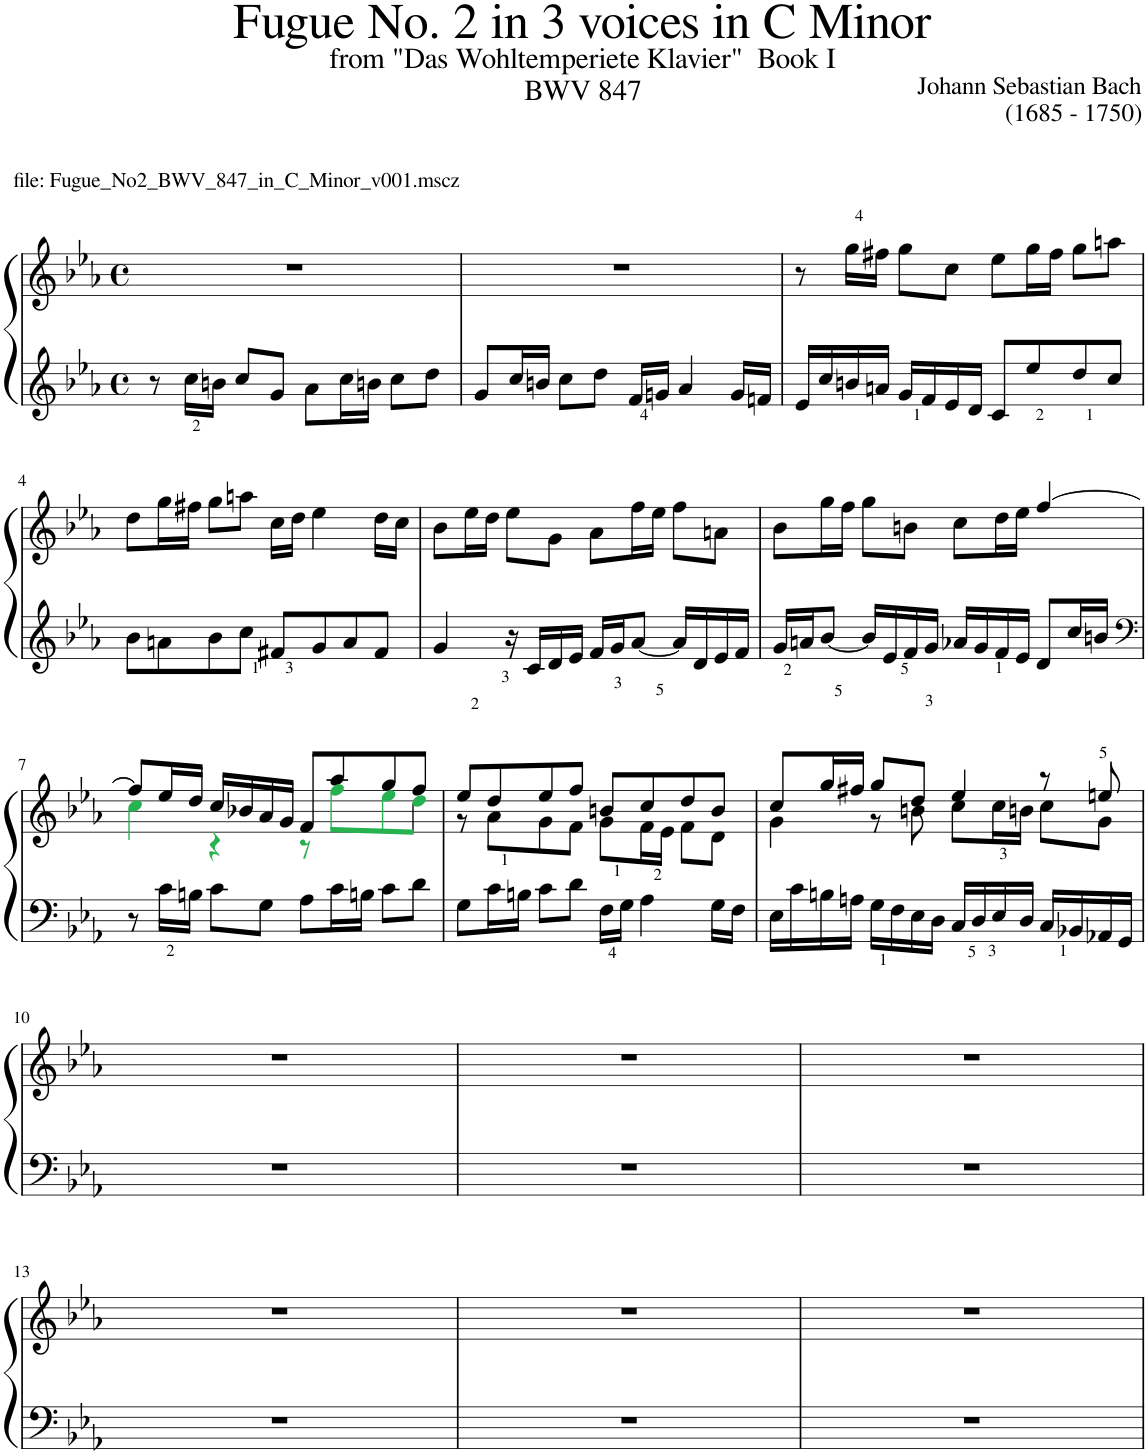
**kern	**kern
*part1	*part1
*staff2	*staff1
*I"Piano	*
*I'Pno.	*
*clefG2	*clefG2
*k[b-e-a-]	*k[b-e-a-]
*M4/4	*M4/4
*met(c)	*met(c)
=1	=1
!	!LO:TX:a:t=file&colon; Fugue_No2_BWV_847_in_C_Minor_v001.mscz
8r	1r
16cc\LL	.
16bn\JJ	.
8cc/L	.
8g/J	.
8a-\L	.
16cc\L	.
16bn\JJ	.
8cc\L	.
8dd\J	.
=2	=2
8g/L	1r
16cc/L	.
16bn/JJ	.
8cc\L	.
8dd\J	.
16f/LL	.
16gn/JJ	.
4a-/	.
16g/LL	.
16fn/JJ	.
=3	=3
16e-/LL	8r
16cc/	.
16bn/	16gg\LL
16an/JJ	16ff#X\JJ
16g/LL	8gg\L
16f/	.
16e-/	8cc\J
16d/JJ	.
8c/L	8ee-\L
8ee-/	16gg\L
.	16ff#\JJ
8dd/	8gg\L
8cc/J	8aan\J
!!LO:LB:g=z
=4	=4
8b-\L	8dd\L
8an\	16gg\L
.	16ff#X\JJ
8b-\	8gg\L
8cc\J	8aan\J
8f#X/L	16cc\LL
.	16dd\JJ
8g/	4ee-\
8a/	.
8f#/J	16dd\LL
.	16cc\JJ
=5	=5
4g/	8b-\L
.	16ee-\L
.	16dd\JJ
16r	8ee-\L
16c/LL	.
16d/	8g\J
16e-/JJ	.
16f/LL	8a-\L
16g/J	.
[8a-/J	16ff\L
.	16ee-\JJ
16a-/LL]	8ff\L
16d/	.
16e-/	8an\J
16f/JJ	.
=6	=6
16g/LL	8b-\L
16an/J	.
[8b-/J	16gg\L
.	16ff\JJ
16b-/LL]	8gg\L
16e-/	.
16f/	8bn\J
16g/JJ	.
16a-X/LL	8cc\L
16g/	.
16f/	16dd\L
16e-/JJ	16ee-\JJ
8d/L	[4ff/
16cc/L	.
16bn/JJ	.
!!LO:LB:g=z
=7	=7
*clefF4	*
*	*^
8r	8ff/L]	4cci\
16c\LL	16ee-/L	.
16Bn\JJ	16dd/JJ	.
8c\L	16cc/LL	4r
.	16b-X/	.
8G\J	16a-/	.
.	16g/JJ	.
8A-\L	8f/L	8r
16c\L	8aa-/	8ffj\L
16Bn\JJ	.	.
8c\L	8gg/	8ee-j\
8d\J	8ff/J	8ddj\J
=8	=8	=8
8G\L	8ee-/L	8r
16c\L	8dd/	8a-\L
16Bn\JJ	.	.
8c\L	8ee-/	8g\
8d\J	8ff/J	8f\J
16F\LL	8bn/L	8g\L
16G\JJ	.	.
4A-\	8cc/	16f\L
.	.	16e-\JJ
.	8dd/	8f\L
16G\LL	8b/J	8d\J
16F\JJ	.	.
=9	=9	=9
16E-\LL	8cc/L	4g\
16c\	.	.
16Bn\	16gg/L	.
16An\JJ	16ff#X/JJ	.
16G\LL	8gg/L	8r
16F\	.	.
16E-\	8dd/J	8bn\
16D\JJ	.	.
16C/LL	4ee-/	8cc\L
16D/	.	.
16E-/	.	16cc\L
16D/JJ	.	16bn\JJ
16C/LL	8r	8cc\L
16BB-X/	.	.
16AA-X/	8een/	8g\J
16GG/JJ	.	.
*	*v	*v
!!LO:LB:g=z
=10	=10
1r	1r
=11	=11
1r	1r
=12	=12
1r	1r
!!LO:LB:g=z
=13	=13
1r	1r
=14	=14
1r	1r
=15	=15
1r	1r
=	=
*-	*-
